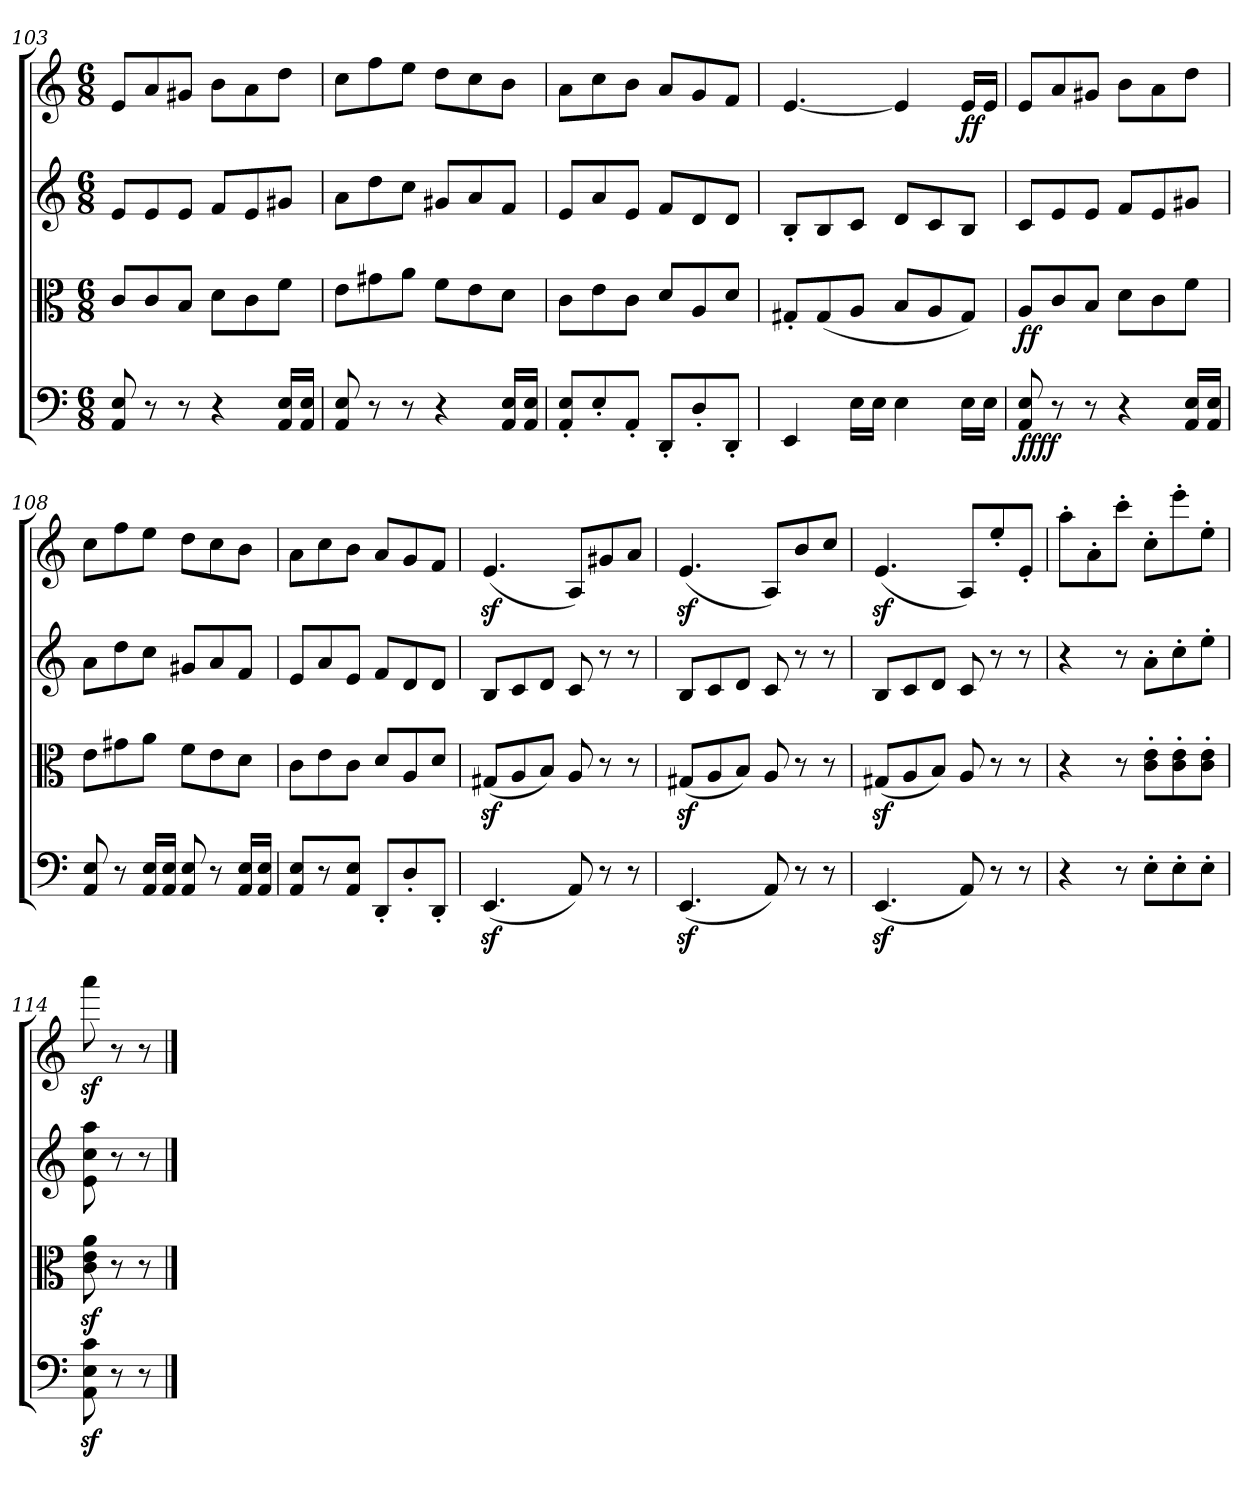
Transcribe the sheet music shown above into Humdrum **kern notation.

**kern	**dynam	**kern	**dynam	**kern	**kern	**dynam
*part4	*part4	*part3	*part3	*part2	*part1	*part1
*staff4	*staff4	*staff3	*staff3	*staff2	*staff1	*staff1
*clefF4	*	*clefC3	*	*clefG2	*clefG2	*
*M6/8	*	*M6/8	*	*M6/8	*M6/8	*
=103	=103	=103	=103	=103	=103	=103
8AA/ 8E/	.	8c/L	.	8e/L	8e/L	.
8r	.	8c/	.	8e/	8a/	.
8r	.	8B/J	.	8e/J	8g#/J	.
4r	.	8d\L	.	8f/L	8b\L	.
.	.	8c\	.	8e/	8a\	.
16AA/ 16E/LL	.	8f\J	.	8g#/J	8dd\J	.
16AA/ 16E/JJ	.	.	.	.	.	.
=104	=104	=104	=104	=104	=104	=104
8AA/ 8E/	.	8e\L	.	8a\L	8cc\L	.
8r	.	8g#\	.	8dd\	8ff\	.
8r	.	8a\J	.	8cc\J	8ee\J	.
4r	.	8f\L	.	8g#/L	8dd\L	.
.	.	8e\	.	8a/	8cc\	.
16AA/ 16E/LL	.	8d\J	.	8f/J	8b\J	.
16AA/ 16E/JJ	.	.	.	.	.	.
=105	=105	=105	=105	=105	=105	=105
8AA'</ 8E'</L	.	8c\L	.	8e/L	8a\L	.
8E'</	.	8e\	.	8a/	8cc\	.
8AA'</J	.	8c\J	.	8e/J	8b\J	.
8DD'</L	.	8d/L	.	8f/L	8a/L	.
8D'</	.	8A/	.	8d/	8g/	.
8DD'</J	.	8d/J	.	8d/J	8f/J	.
!!LO:LB:g=z
=106	=106	=106	=106	=106	=106	=106
4EE/	.	8G#'</L	.	8B'</L	[4.e/	.
.	.	(<8G#/	.	8B/	.	.
16E\LL	.	8A/J	.	8c/J	.	.
16E\JJ	.	.	.	.	.	.
4E\	.	8B/L	.	8d/L	4e/]	.
.	.	8A/	.	8c/	.	.
!	!	!	!	!	!	!LO:DY:b
16E\LL	.	8G#/J)	.	8B/J	16e/LL	ff
16E\JJ	.	.	.	.	16e/JJ	.
=107	=107	=107	=107	=107	=107	=107
!	!LO:DY:b	!	!	!	!	!
!	!LO:DY:n=1:b	!	!LO:DY:b	!	!	!
8AA/ 8E/	ff ff	8A/L	ff	8c/L	8e/L	.
8r	.	8c/	.	8e/	8a/	.
8r	.	8B/J	.	8e/J	8g#/J	.
4r	.	8d\L	.	8f/L	8b\L	.
.	.	8c\	.	8e/	8a\	.
16AA/ 16E/LL	.	8f\J	.	8g#/J	8dd\J	.
16AA/ 16E/JJ	.	.	.	.	.	.
=108	=108	=108	=108	=108	=108	=108
8AA/ 8E/	.	8e\L	.	8a\L	8cc\L	.
8r	.	8g#\	.	8dd\	8ff\	.
16AA/ 16E/LL	.	8a\J	.	8cc\J	8ee\J	.
16AA/ 16E/JJ	.	.	.	.	.	.
8AA/ 8E/	.	8f\L	.	8g#/L	8dd\L	.
8r	.	8e\	.	8a/	8cc\	.
16AA/ 16E/LL	.	8d\J	.	8f/J	8b\J	.
16AA/ 16E/JJ	.	.	.	.	.	.
=109	=109	=109	=109	=109	=109	=109
8AA/ 8E/L	.	8c\L	.	8e/L	8a\L	.
8r	.	8e\	.	8a/	8cc\	.
8AA/ 8E/J	.	8c\J	.	8e/J	8b\J	.
8DD'</L	.	8d/L	.	8f/L	8a/L	.
8D'</	.	8A/	.	8d/	8g/	.
8DD'</J	.	8d/J	.	8d/J	8f/J	.
=110	=110	=110	=110	=110	=110	=110
(<4.EEz</	.	(<8G#z</L	.	8B/L	(<4.ez</	.
.	.	8A/	.	8c/	.	.
.	.	8B/J)	.	8d/J	.	.
8AA/)	.	8A/	.	8c/	8A/L)	.
8r	.	8r	.	8r	8g#/	.
8r	.	8r	.	8r	8a/J	.
=111	=111	=111	=111	=111	=111	=111
(<4.EEz</	.	(<8G#z</L	.	8B/L	(<4.ez</	.
.	.	8A/	.	8c/	.	.
.	.	8B/J)	.	8d/J	.	.
8AA/)	.	8A/	.	8c/	8A/L)	.
8r	.	8r	.	8r	8b/	.
8r	.	8r	.	8r	8cc/J	.
=112	=112	=112	=112	=112	=112	=112
(<4.EEz</	.	(<8G#z</L	.	8B/L	(<4.ez</	.
.	.	8A/	.	8c/	.	.
.	.	8B/J)	.	8d/J	.	.
8AA/)	.	8A/	.	8c/	8A/L)	.
8r	.	8r	.	8r	8ee'</	.
8r	.	8r	.	8r	8e'</J	.
=113	=113	=113	=113	=113	=113	=113
4r	.	4r	.	4r	8aa'>\L	.
.	.	.	.	.	8a'>\	.
8r	.	8r	.	8r	8ccc'>\J	.
8E'>\L	.	8c'>\ 8e'>\L	.	8a'>\L	8cc'>\L	.
8E'>\	.	8c'>\ 8e'>\	.	8cc'>\	8eee'>\	.
8E'>\J	.	8c'>\ 8e'>\J	.	8ee'>\J	8ee'>\J	.
=114	=114	=114	=114	=114	=114	=114
8AAz<\ 8Ez<\ 8cz<\	.	8cz<\ 8ez<\ 8az<\	.	8e\ 8cc\ 8aa\	8aaaz<\	.
8r	.	8r	.	8r	8r	.
8r	.	8r	.	8r	8r	.
==	==	==	==	==	==	==
*-	*-	*-	*-	*-	*-	*-
